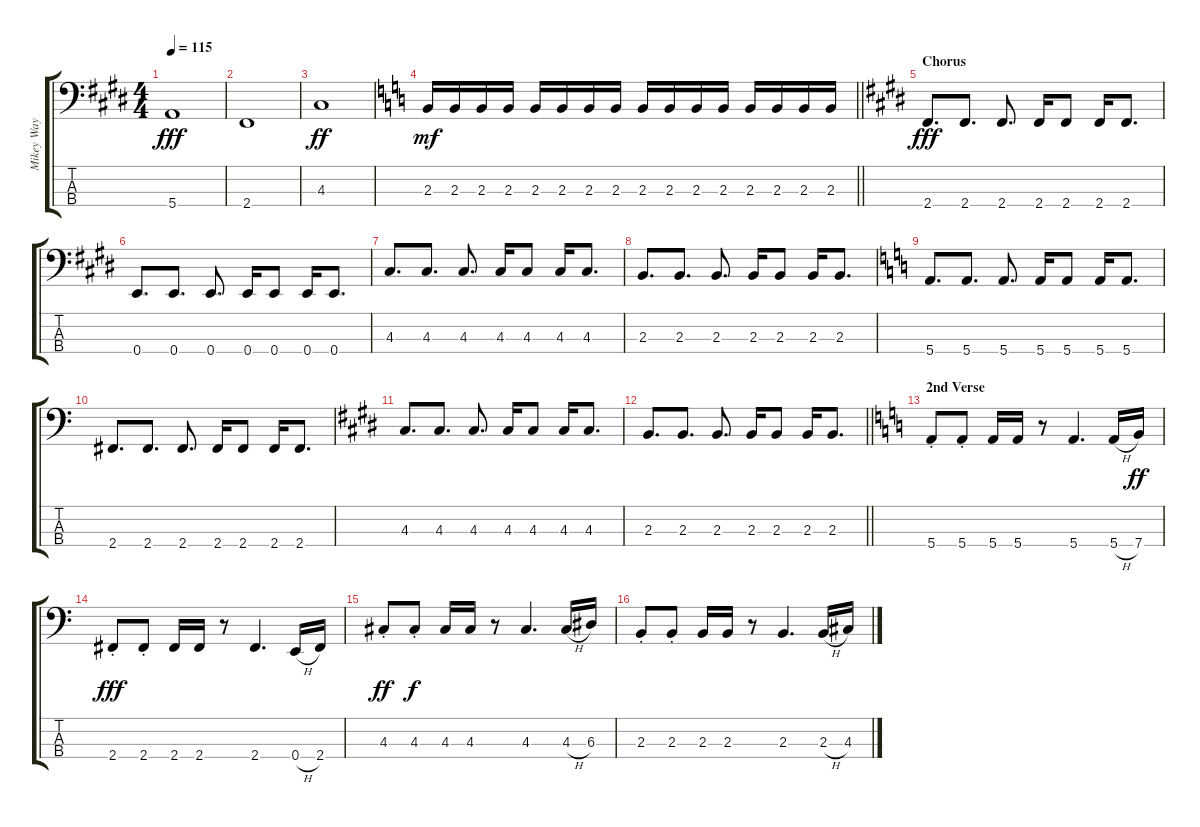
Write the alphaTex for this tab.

\track ("Mikey Way" "Mikey Way") {instrument electricbasspick}
\staff {score tabs}
\tuning (G2 D2 A1 E1) {hide}
\ts (4 4)
\tempo 115
\clef f4
\ks e
5.4.1{dy fff} |
2.4.1 |
4.3.1{dy ff} |
\barLineRight lightlight
\ks c
2.3.16{dy mf} 2.3.16 2.3.16 2.3.16 2.3.16 2.3.16 2.3.16 2.3.16 2.3.16 2.3.16 2.3.16 2.3.16 2.3.16 2.3.16 2.3.16 2.3.16 |
\section ("" "Chorus")
\ks e
2.4.8{d dy fff} 2.4.8{d} 2.4.8{d} 2.4.16 2.4.8 2.4.16 2.4.8{d} |
0.4.8{d} 0.4.8{d} 0.4.8{d} 0.4.16 0.4.8 0.4.16 0.4.8{d} |
4.3.8{d} 4.3.8{d} 4.3.8{d} 4.3.16 4.3.8 4.3.16 4.3.8{d} |
2.3.8{d} 2.3.8{d} 2.3.8{d} 2.3.16 2.3.8 2.3.16 2.3.8{d} |
\ks c
5.4.8{d} 5.4.8{d} 5.4.8{d} 5.4.16 5.4.8 5.4.16 5.4.8{d} |
2.4.8{d} 2.4.8{d} 2.4.8{d} 2.4.16 2.4.8 2.4.16 2.4.8{d} |
\ks e
4.3.8{d} 4.3.8{d} 4.3.8{d} 4.3.16 4.3.8 4.3.16 4.3.8{d} |
\barLineRight lightlight
2.3.8{d} 2.3.8{d} 2.3.8{d} 2.3.16 2.3.8 2.3.16 2.3.8{d} |
\section ("" "2nd Verse")
\ks c
5.4{st}.8 5.4{st}.8 5.4.16 5.4.16 r.8 5.4.4{d} 5.4{h}.16 7.4.16{dy ff} |
2.4{st}.8{dy fff} 2.4{st}.8 2.4.16 2.4.16 r.8 2.4.4{d} 0.4{h}.16 2.4.16 |
4.3{st}.8{dy ff} 4.3{st}.8{dy f} 4.3.16 4.3.16 r.8 4.3.4{d} 4.3{h}.16 6.3.16 |
2.3{st}.8 2.3{st}.8 2.3.16 2.3.16 r.8 2.3.4{d} 2.3{h}.16 4.3.16
